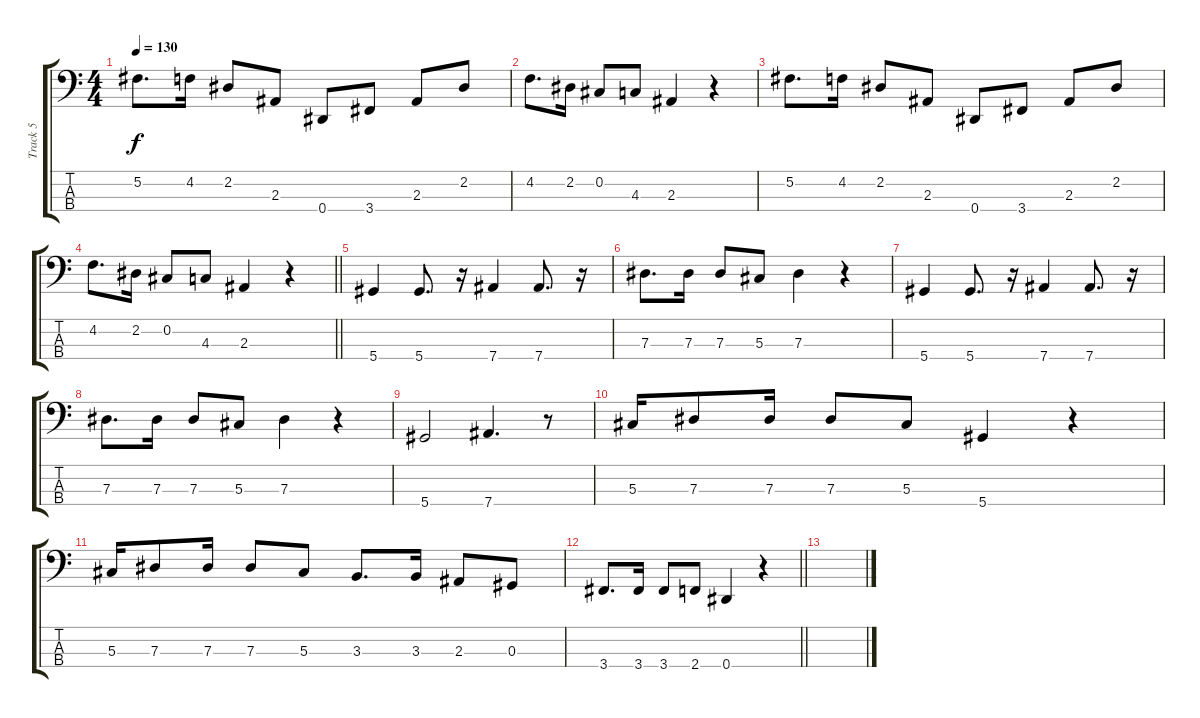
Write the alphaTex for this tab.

\track ("Track 5" "Track 5") {instrument electricbasspick}
\staff {score tabs}
\tuning (Gb2 Db2 Ab1 Eb1) {hide}
\ts (4 4)
\tempo 130
\clef f4
\ks c
5.2.8{d dy f} 4.2.16 2.2.8 2.3.8 0.4.8 3.4.8 2.3.8 2.2.8 |
4.2.8{d} 2.2.16 0.2.8 4.3.8 2.3.4 r.4 |
5.2.8{d} 4.2.16 2.2.8 2.3.8 0.4.8 3.4.8 2.3.8 2.2.8 |
\barLineRight lightlight
4.2.8{d} 2.2.16 0.2.8 4.3.8 2.3.4 r.4 |
\section ("" "")
5.4.4 5.4.8{d} r.16 7.4.4 7.4.8{d} r.16 |
7.3.8{d} 7.3.16 7.3.8 5.3.8 7.3.4 r.4 |
5.4.4 5.4.8{d} r.16 7.4.4 7.4.8{d} r.16 |
7.3.8{d} 7.3.16 7.3.8 5.3.8 7.3.4 r.4 |
5.4.2 7.4.4{d} r.8 |
5.3.16 7.3.8 7.3.16 7.3.8 5.3.8 5.4.4 r.4 |
5.3.16 7.3.8 7.3.16 7.3.8 5.3.8 3.3.8{d} 3.3.16 2.3.8 0.3.8 |
\barLineRight lightlight
3.4.8{d} 3.4.16 3.4.8 2.4.8 0.4.4 r.4 |
\section ("" "")
